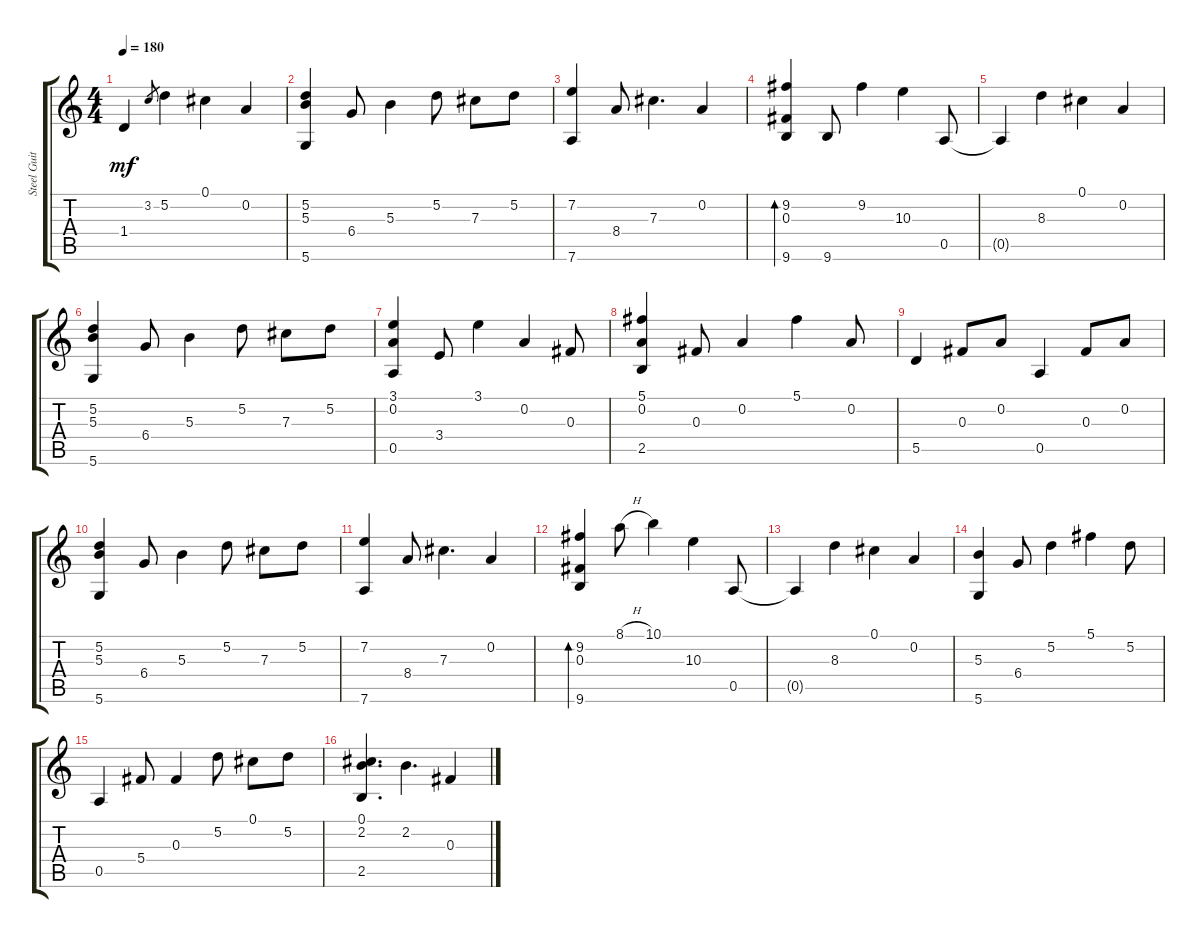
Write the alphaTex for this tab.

\track ("Steel Guitar" "Steel Guit") {instrument acousticguitarsteel}
\staff {score tabs}
\tuning (Db4 A3 Gb3 Db3 A2 D2) {hide}
\ts (4 4)
\tempo 180
\clef g2
\ks c
1.4.4{dy mf} 3.2.8{gr} 5.2.4 0.1.4 0.2.4 |
(5.2 5.3 5.6).4 6.4.8 5.3.4 5.2.8 7.3.8 5.2.8 |
(7.2 7.6).4 8.4.8 7.3.4{d} 0.2.4 |
(9.2 0.3 9.6).4{bd 120} 9.6.8 9.2.4 10.3.4 0.5.8 |
0.5{t}.4 8.3.4 0.1.4 0.2.4 |
(5.2 5.3 5.6).4 6.4.8 5.3.4 5.2.8 7.3.8 5.2.8 |
(3.1 0.2 0.5).4 3.4.8 3.1.4 0.2.4 0.3.8 |
(5.1 0.2 2.5).4 0.3.8 0.2.4 5.1.4 0.2.8 |
5.5.4 0.3.8 0.2.8 0.5.4 0.3.8 0.2.8 |
(5.2 5.3 5.6).4 6.4.8 5.3.4 5.2.8 7.3.8 5.2.8 |
(7.2 7.6).4 8.4.8 7.3.4{d} 0.2.4 |
(9.2 0.3 9.6).4{bd 120} 8.1{h}.8 10.1.4 10.3.4 0.5.8 |
0.5{t}.4 8.3.4 0.1.4 0.2.4 |
(5.3 5.6).4 6.4.8 5.2.4 5.1.4 5.2.8 |
0.5.4 5.4.8 0.3.4 5.2.8 0.1.8 5.2.8 |
(0.1 2.2 2.5).4{d} 2.2.4{d} 0.3.4
